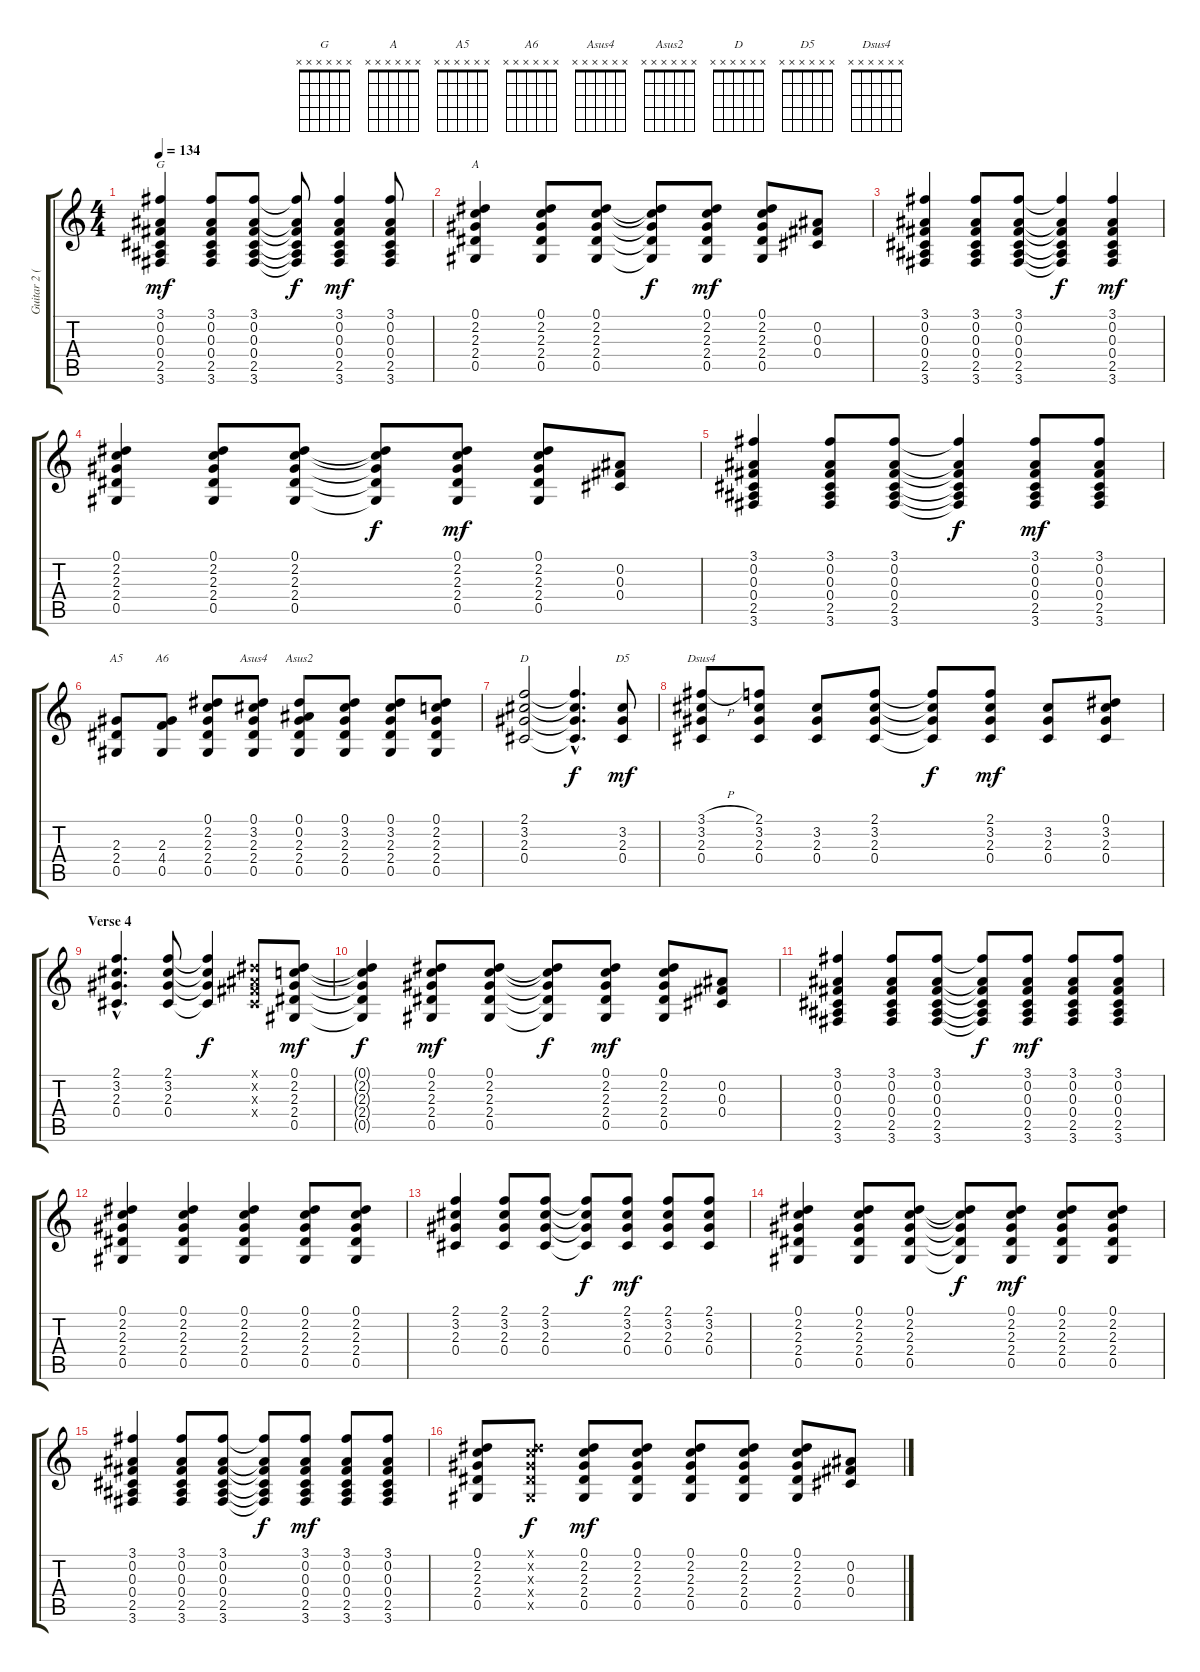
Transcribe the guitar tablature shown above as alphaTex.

\track ("Guitar 2 (Izzy)" "Guitar 2 (") {instrument acousticguitarsteel}
\staff {score tabs}
\tuning (Eb4 Bb3 Gb3 Db3 Ab2 Eb2) {hide}
\chord ("G" x x x x x x) {firstfret 0}
\chord ("A" x x x x x x) {firstfret 0}
\chord ("A5" x x x x x x) {firstfret 0}
\chord ("A6" x x x x x x) {firstfret 0}
\chord ("Asus4" x x x x x x) {firstfret 0}
\chord ("Asus2" x x x x x x) {firstfret 0}
\chord ("D" x x x x x x) {firstfret 0}
\chord ("D5" x x x x x x) {firstfret 0}
\chord ("Dsus4" x x x x x x) {firstfret 0}
\ts (4 4)
\tempo 134
\clef g2
\ks c
(3.1 0.2 0.3 0.4 2.5 3.6).4{ch "G" dy mf} (3.1 0.2 0.3 0.4 2.5 3.6).8 (3.1 0.2 0.3 0.4 2.5 3.6).8 (3.1{t} 0.2{t} 0.3{t} 0.4{t} 2.5{t} 3.6{t}).8{dy f} (3.1 0.2 0.3 0.4 2.5 3.6).4{dy mf} (3.1 0.2 0.3 0.4 2.5 3.6).8 |
(0.1 2.2 2.3 2.4 0.5).4{ch "A"} (0.1 2.2 2.3 2.4 0.5).8 (0.1 2.2 2.3 2.4 0.5).8 (0.1{t} 2.2{t} 2.3{t} 2.4{t} 0.5{t}).8{dy f} (0.1 2.2 2.3 2.4 0.5).8{dy mf} (0.1 2.2 2.3 2.4 0.5).8 (0.2 0.3 0.4).8 |
(3.1 0.2 0.3 0.4 2.5 3.6).4 (3.1 0.2 0.3 0.4 2.5 3.6).8 (3.1 0.2 0.3 0.4 2.5 3.6).8 (3.1{t} 0.2{t} 0.3{t} 0.4{t} 2.5{t} 3.6{t}).4{dy f} (3.1 0.2 0.3 0.4 2.5 3.6).4{dy mf} |
(0.1 2.2 2.3 2.4 0.5).4 (0.1 2.2 2.3 2.4 0.5).8 (0.1 2.2 2.3 2.4 0.5).8 (0.1{t} 2.2{t} 2.3{t} 2.4{t} 0.5{t}).8{dy f} (0.1 2.2 2.3 2.4 0.5).8{dy mf} (0.1 2.2 2.3 2.4 0.5).8 (0.2 0.3 0.4).8 |
(3.1 0.2 0.3 0.4 2.5 3.6).4 (3.1 0.2 0.3 0.4 2.5 3.6).8 (3.1 0.2 0.3 0.4 2.5 3.6).8 (3.1{t} 0.2{t} 0.3{t} 0.4{t} 2.5{t} 3.6{t}).4{dy f} (3.1 0.2 0.3 0.4 2.5 3.6).8{dy mf} (3.1 0.2 0.3 0.4 2.5 3.6).8 |
(2.3 2.4 0.5).8{ch "A5"} (2.3 4.4 0.5).8{ch "A6"} (0.1 2.2 2.3 2.4 0.5).8 (0.1 3.2 2.3 2.4 0.5).8{ch "Asus4"} (0.1 0.2 2.3 2.4 0.5).8{ch "Asus2"} (0.1 3.2 2.3 2.4 0.5).8 (0.1 3.2 2.3 2.4 0.5).8 (0.1 2.2 2.3 2.4 0.5).8 |
(2.1 3.2 2.3 0.4).2{ch "D"} (2.1{hac t} 3.2{hac t} 2.3{hac t} 0.4{hac t}).4{d dy f} (3.2 2.3 0.4).8{ch "D5" dy mf} |
(3.1{h} 3.2 2.3 0.4).8{ch "Dsus4"} (2.1 3.2 2.3 0.4).8 (3.2 2.3 0.4).8 (2.1 3.2 2.3 0.4).8 (2.1{t} 3.2{t} 2.3{t} 0.4{t}).8{dy f} (2.1 3.2 2.3 0.4).8{dy mf} (3.2 2.3 0.4).8 (0.1 3.2 2.3 0.4).8 |
\section ("" "Verse 4")
(2.1{hac} 3.2{hac} 2.3{hac} 0.4{hac}).4{d} (2.1 3.2 2.3 0.4).8 (2.1{t} 3.2{t} 2.3{t} 0.4{t}).4{dy f} (0.1{x} 0.2{x} 0.3{x} 0.4{x}).8 (0.1 2.2 2.3 2.4 0.5).8{dy mf} |
(0.1{t} 2.2{t} 2.3{t} 2.4{t} 0.5{t}).4{dy f} (0.1 2.2 2.3 2.4 0.5).8{dy mf} (0.1 2.2 2.3 2.4 0.5).8 (0.1{t} 2.2{t} 2.3{t} 2.4{t} 0.5{t}).8{dy f} (0.1 2.2 2.3 2.4 0.5).8{dy mf} (0.1 2.2 2.3 2.4 0.5).8 (0.2 0.3 0.4).8 |
(3.1 0.2 0.3 0.4 2.5 3.6).4 (3.1 0.2 0.3 0.4 2.5 3.6).8 (3.1 0.2 0.3 0.4 2.5 3.6).8 (3.1{t} 0.2{t} 0.3{t} 0.4{t} 2.5{t} 3.6{t}).8{dy f} (3.1 0.2 0.3 0.4 2.5 3.6).8{dy mf} (3.1 0.2 0.3 0.4 2.5 3.6).8 (3.1 0.2 0.3 0.4 2.5 3.6).8 |
(0.1 2.2 2.3 2.4 0.5).4 (0.1 2.2 2.3 2.4 0.5).4 (0.1 2.2 2.3 2.4 0.5).4 (0.1 2.2 2.3 2.4 0.5).8 (0.1 2.2 2.3 2.4 0.5).8 |
(2.1 3.2 2.3 0.4).4 (2.1 3.2 2.3 0.4).8 (2.1 3.2 2.3 0.4).8 (2.1{t} 3.2{t} 2.3{t} 0.4{t}).8{dy f} (2.1 3.2 2.3 0.4).8{dy mf} (2.1 3.2 2.3 0.4).8 (2.1 3.2 2.3 0.4).8 |
(0.1 2.2 2.3 2.4 0.5).4 (0.1 2.2 2.3 2.4 0.5).8 (0.1 2.2 2.3 2.4 0.5).8 (0.1{t} 2.2{t} 2.3{t} 2.4{t} 0.5{t}).8{dy f} (0.1 2.2 2.3 2.4 0.5).8{dy mf} (0.1 2.2 2.3 2.4 0.5).8 (0.1 2.2 2.3 2.4 0.5).8 |
(3.1 0.2 0.3 0.4 2.5 3.6).4 (3.1 0.2 0.3 0.4 2.5 3.6).8 (3.1 0.2 0.3 0.4 2.5 3.6).8 (3.1{t} 0.2{t} 0.3{t} 0.4{t} 2.5{t} 3.6{t}).8{dy f} (3.1 0.2 0.3 0.4 2.5 3.6).8{dy mf} (3.1 0.2 0.3 0.4 2.5 3.6).8 (3.1 0.2 0.3 0.4 2.5 3.6).8 |
(0.1 2.2 2.3 2.4 0.5).8 (0.1{x} 2.2{x} 2.3{x} 2.4{x} 0.5{x}).8{dy f} (0.1 2.2 2.3 2.4 0.5).8{dy mf} (0.1 2.2 2.3 2.4 0.5).8 (0.1 2.2 2.3 2.4 0.5).8 (0.1 2.2 2.3 2.4 0.5).8 (0.1 2.2 2.3 2.4 0.5).8 (0.2 0.3 0.4).8
